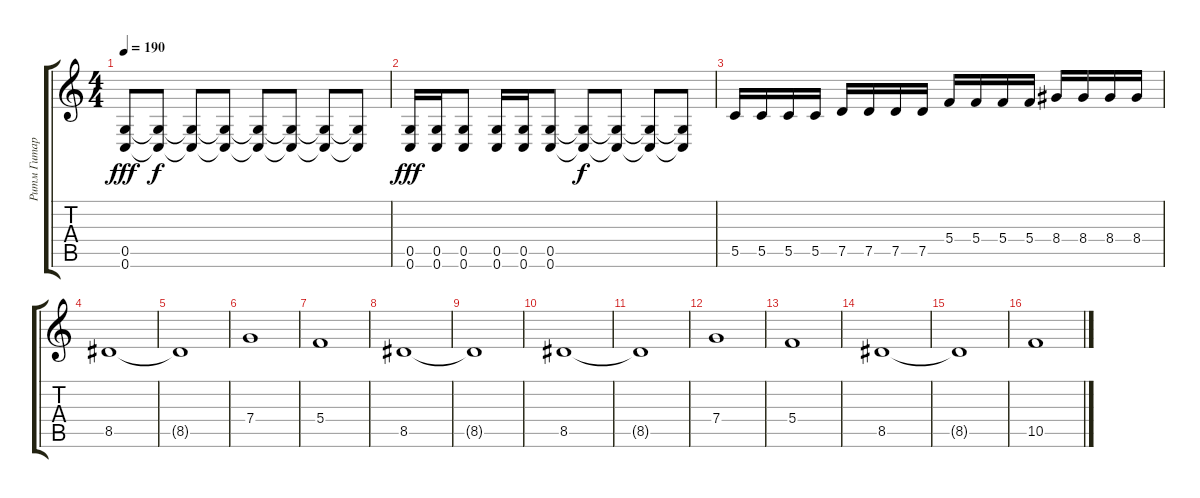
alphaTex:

\track ("Ритм Гитара" "Ритм Гитар") {instrument distortionguitar}
\staff {score tabs}
\tuning (D4 A3 F3 C3 G2 C2) {hide}
\ts (4 4)
\tempo 190
\clef g2
\ks c
(0.5 0.6).8{dy fff} (0.5{t} 0.6{t}).8{dy f} (0.5{t} 0.6{t}).8 (0.5{t} 0.6{t}).8 (0.5{t} 0.6{t}).8 (0.5{t} 0.6{t}).8 (0.5{t} 0.6{t}).8 (0.5{t} 0.6{t}).8 |
(0.5 0.6).16{dy fff} (0.5 0.6).16 (0.5 0.6).8 (0.5 0.6).16 (0.5 0.6).16 (0.5 0.6).8 (0.5{t} 0.6{t}).8{dy f} (0.5{t} 0.6{t}).8 (0.5{t} 0.6{t}).8 (0.5{t} 0.6{t}).8 |
5.5.16 5.5.16 5.5.16 5.5.16 7.5.16 7.5.16 7.5.16 7.5.16 5.4.16 5.4.16 5.4.16 5.4.16 8.4.16 8.4.16 8.4.16 8.4.16 |
8.5.1 |
8.5{t}.1 |
7.4.1 |
5.4.1 |
8.5.1 |
8.5{t}.1 |
8.5.1 |
8.5{t}.1 |
7.4.1 |
5.4.1 |
8.5.1 |
8.5{t}.1 |
10.5.1
